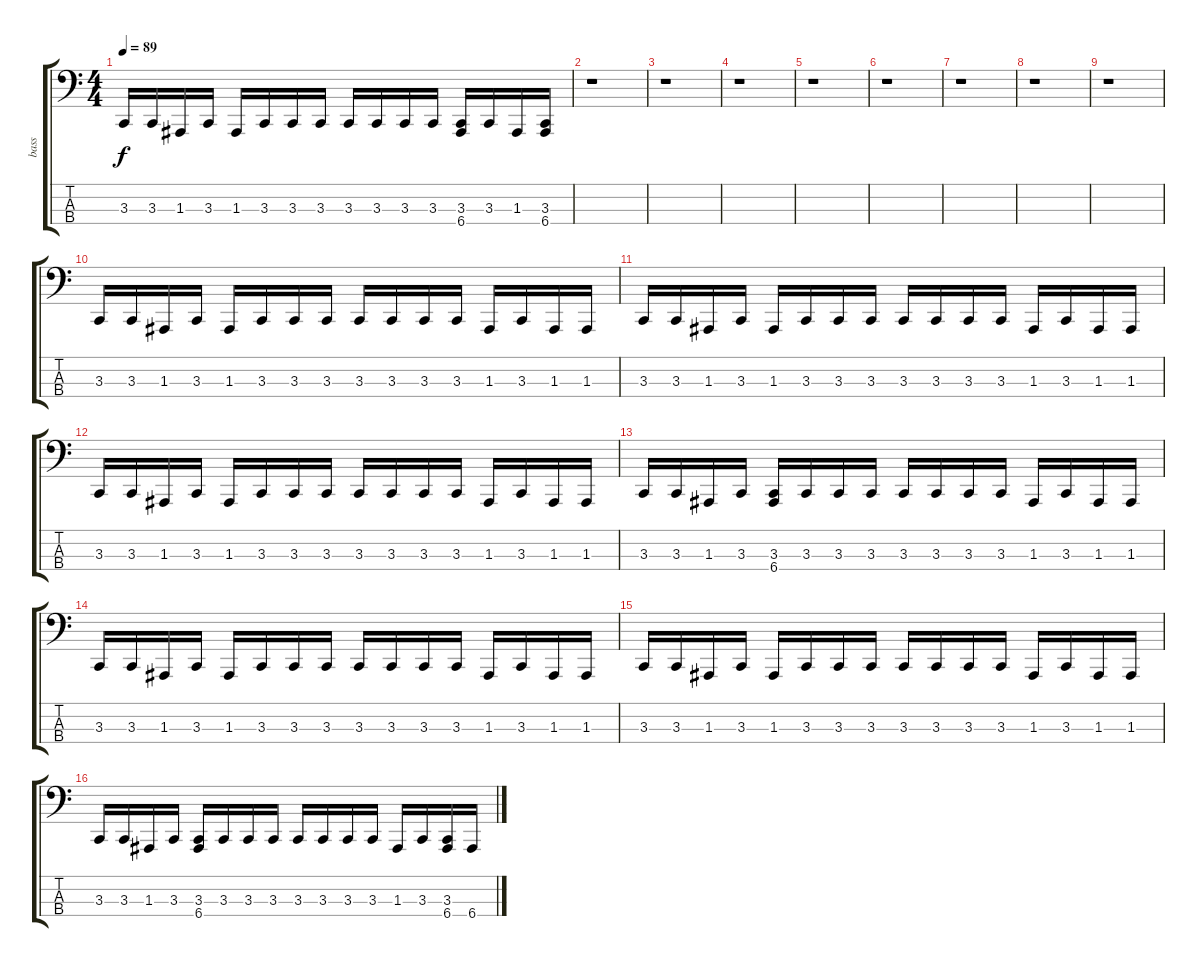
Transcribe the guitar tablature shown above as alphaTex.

\track ("bass" "bass") {instrument pizzicatostrings}
\staff {score tabs}
\tuning (G2 D2 A1 E1) {hide}
\ts (4 4)
\tempo 89
\clef f4
\ks c
3.3.16{dy f} 3.3.16 1.3.16 3.3.16 1.3.16 3.3.16 3.3.16 3.3.16 3.3.16 3.3.16 3.3.16 3.3.16 (3.3 6.4).16 3.3.16 1.3.16 (3.3 6.4).16 |
r.1 |
r.1 |
r.1 |
r.1 |
r.1 |
r.1 |
r.1 |
r.1 |
3.3.16 3.3.16 1.3.16 3.3.16 1.3.16 3.3.16 3.3.16 3.3.16 3.3.16 3.3.16 3.3.16 3.3.16 1.3.16 3.3.16 1.3.16 1.3.16 |
3.3.16 3.3.16 1.3.16 3.3.16 1.3.16 3.3.16 3.3.16 3.3.16 3.3.16 3.3.16 3.3.16 3.3.16 1.3.16 3.3.16 1.3.16 1.3.16 |
3.3.16 3.3.16 1.3.16 3.3.16 1.3.16 3.3.16 3.3.16 3.3.16 3.3.16 3.3.16 3.3.16 3.3.16 1.3.16 3.3.16 1.3.16 1.3.16 |
3.3.16 3.3.16 1.3.16 3.3.16 (3.3 6.4).16 3.3.16 3.3.16 3.3.16 3.3.16 3.3.16 3.3.16 3.3.16 1.3.16 3.3.16 1.3.16 1.3.16 |
3.3.16 3.3.16 1.3.16 3.3.16 1.3.16 3.3.16 3.3.16 3.3.16 3.3.16 3.3.16 3.3.16 3.3.16 1.3.16 3.3.16 1.3.16 1.3.16 |
3.3.16 3.3.16 1.3.16 3.3.16 1.3.16 3.3.16 3.3.16 3.3.16 3.3.16 3.3.16 3.3.16 3.3.16 1.3.16 3.3.16 1.3.16 1.3.16 |
3.3.16 3.3.16 1.3.16 3.3.16 (3.3 6.4).16 3.3.16 3.3.16 3.3.16 3.3.16 3.3.16 3.3.16 3.3.16 1.3.16 3.3.16 (3.3 6.4).16 6.4.16
